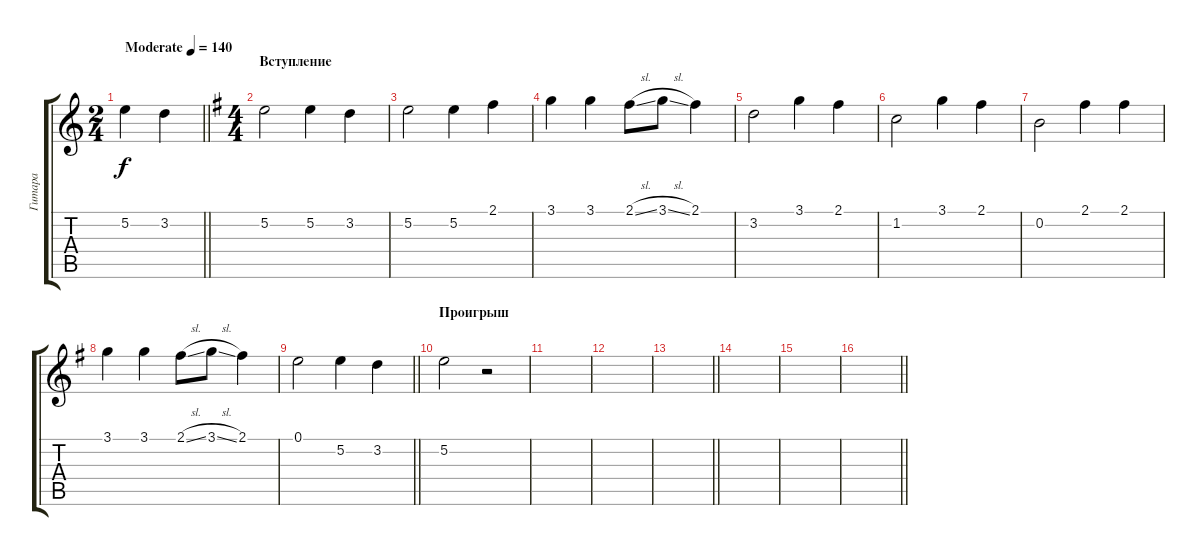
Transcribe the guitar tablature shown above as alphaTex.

\track ("Гитара" "Гитара") {instrument distortionguitar}
\staff {score tabs}
\tuning (E4 B3 G3 D3 A2 E2) {hide}
\ts (2 4)
\tempo (140 "Moderate")
\clef g2
\barLineRight lightlight
\ks c
5.2.4{dy f instrument distortionguitar} 3.2.4 |
\ts (4 4)
\section ("" "Вступление")
\ks eminor
5.2.2 5.2.4 3.2.4 |
5.2.2 5.2.4 2.1.4 |
3.1.4 3.1.4 2.1{sl}.8 3.1{sl}.8 2.1.4 |
3.2.2 3.1.4 2.1.4 |
1.2.2 3.1.4 2.1.4 |
0.2.2 2.1.4 2.1.4 |
3.1.4 3.1.4 2.1{sl}.8 3.1{sl}.8 2.1.4 |
\barLineRight lightlight
0.1.2 5.2.4 3.2.4 |
\section ("" "Проигрыш")
5.2.2 r.2 |
|
|
\barLineRight lightlight
|
|
|
\barLineRight lightlight
